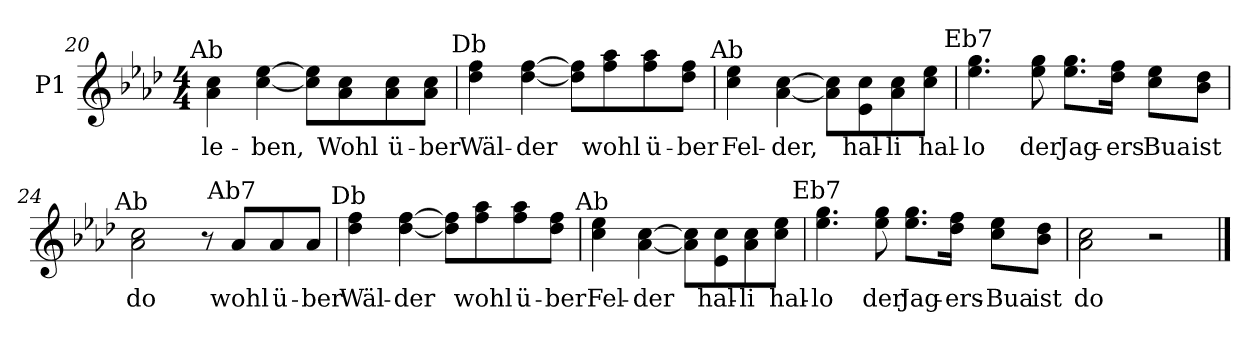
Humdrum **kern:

**kern	**text
*part1	*part1
*staff1	*staff1
*I"P1	*
*clefG2	*
*k[b-e-a-d-]	*
*A-:	*
*M4/4	*
=20	=20
!LO:TX:a:cj:t=Ab	!
!	!LO:LY:b:color=#000000
4a-i\ 4cci	-le-
!	!LO:LY:b:color=#000000
[<4cci\ [>4ee-i	-ben,
8cci\] 8ee-i]L	.
!	!LO:LY:b:color=#000000
8a-i\ 8cci	Wohl
!	!LO:LY:b:color=#000000
8a-i\ 8cci	ü-
!	!LO:LY:b:color=#000000
8a-i\ 8cciJ	-ber
=21	=21
!LO:TX:a:cj:t=Db	!
!	!LO:LY:b:color=#000000
4dd-i\ 4ffi	Wäl-
!	!LO:LY:b:color=#000000
[<4dd-i\ [>4ffi	-der
8dd-i\] 8ffi]L	.
!	!LO:LY:b:color=#000000
8ffi\ 8aa-i	wohl
!	!LO:LY:b:color=#000000
8ffi\ 8aa-i	ü-
!	!LO:LY:b:color=#000000
8dd-i\ 8ffiJ	-ber
!!LO:LB:g=z
=22	=22
!LO:TX:a:cj:t=Ab	!
!	!LO:LY:b:color=#000000
4cci\ 4ee-i	Fel-
!	!LO:LY:b:color=#000000
[<4a-i\ [>4cci	-der,
8a-i\] 8cci]L	.
!	!LO:LY:b:color=#000000
8e-i\ 8cci	hal-
!	!LO:LY:b:color=#000000
8a-i\ 8cci	-li
!	!LO:LY:b:color=#000000
8cci\ 8ee-iJ	hal-
=23	=23
!LO:TX:a:cj:t=Eb7	!
!	!LO:LY:b:color=#000000
4.ee-i\ 4.ggi	-lo
!	!LO:LY:b:color=#000000
8ee-i\ 8ggi	der
!	!LO:LY:b:color=#000000
8.ee-i\ 8.ggiL	Jag-
!	!LO:LY:b:color=#000000
16dd-i\ 16ffiJk	-ers
!	!LO:LY:b:color=#000000
8cci\ 8ee-iL	Bua
!	!LO:LY:b:color=#000000
8b-i\ 8dd-iJ	ist
=24	=24
!LO:TX:a:cj:t=Ab	!
!	!LO:LY:b:color=#000000
2a-i\ 2cci	do
8r	.
!LO:TX:a:cj:t=Ab7	!
!	!LO:LY:b:color=#000000
8a-i/L	wohl
!	!LO:LY:b:color=#000000
8a-i/	ü-
!	!LO:LY:b:color=#000000
8a-i/J	-ber
!!LO:LB:g=z
=25	=25
!LO:TX:a:cj:t=Db	!
!	!LO:LY:b:color=#000000
4dd-i\ 4ffi	Wäl-
!	!LO:LY:b:color=#000000
[<4dd-i\ [>4ffi	-der
8dd-i\] 8ffi]L	.
!	!LO:LY:b:color=#000000
8ffi\ 8aa-i	wohl
!	!LO:LY:b:color=#000000
8ffi\ 8aa-i	ü-
!	!LO:LY:b:color=#000000
8dd-i\ 8ffiJ	-ber
=26	=26
!LO:TX:a:cj:t=Ab	!
!	!LO:LY:b:color=#000000
4cci\ 4ee-i	Fel-
!	!LO:LY:b:color=#000000
[<4a-i\ [>4cci	-der
8a-i\] 8cci]L	.
!	!LO:LY:b:color=#000000
8e-i\ 8cci	hal-
!	!LO:LY:b:color=#000000
8a-i\ 8cci	-li
!	!LO:LY:b:color=#000000
8cci\ 8ee-iJ	hal-
=27	=27
!LO:TX:a:cj:t=Eb7	!
!	!LO:LY:b:color=#000000
4.ee-i\ 4.ggi	-lo
!	!LO:LY:b:color=#000000
8ee-i\ 8ggi	der
!	!LO:LY:b:color=#000000
8.ee-i\ 8.ggiL	Jag-
!	!LO:LY:b:color=#000000
16dd-i\ 16ffiJk	-ers-
!	!LO:LY:b:color=#000000
8cci\ 8ee-iL	-Bua
!	!LO:LY:b:color=#000000
8b-i\ 8dd-iJ	ist
=28	=28
!LO:TX:a:cj:t=Ab	!
!	!LO:LY:b:color=#000000
*^	*
2a-i\ 2cci	2ryy	do
2r	2ryy	.
*v	*v	*
==	==
*-	*-
